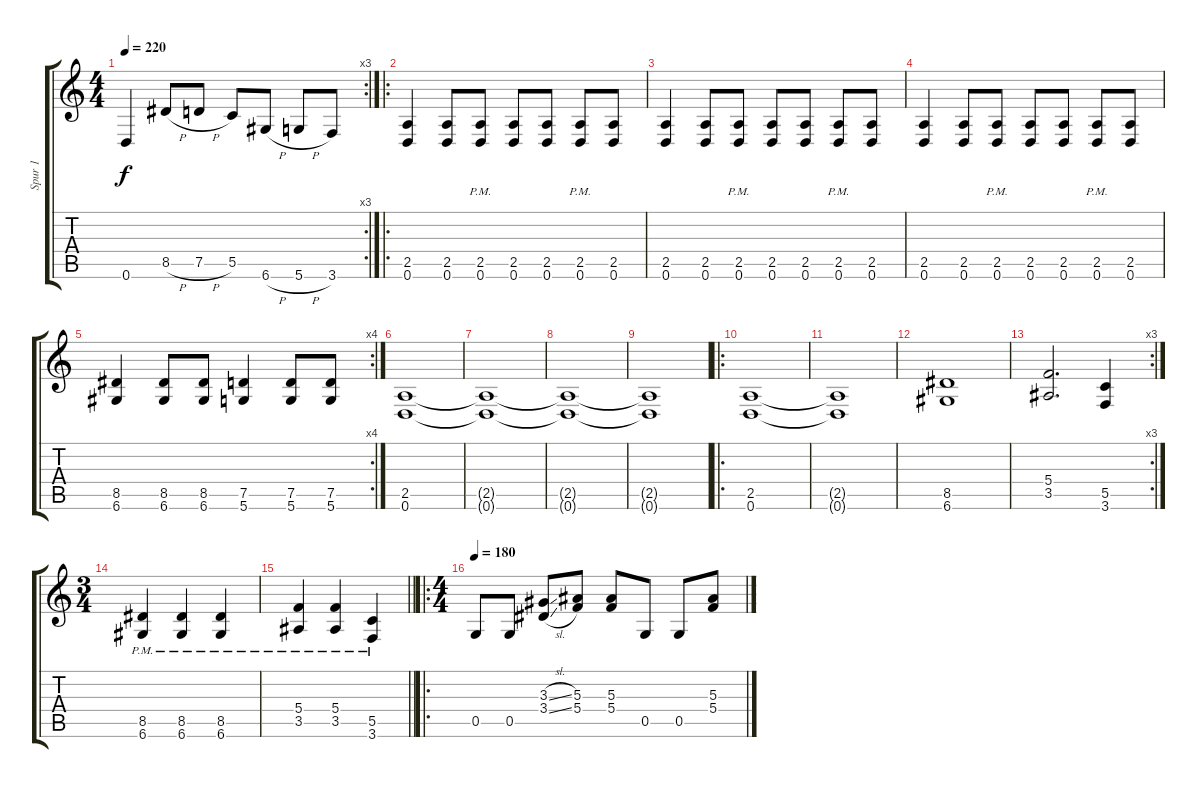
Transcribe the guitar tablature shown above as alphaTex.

\track ("Spur 1" "Spur 1") {instrument distortionguitar}
\staff {score tabs}
\tuning (D4 A3 F3 C3 G2 D2) {hide}
\rc 3
\ts (4 4)
\tempo 220
\clef g2
\ks c
0.6.4{dy f} 8.5{h}.8 7.5{h}.8 5.5.8 6.6{h}.8 5.6{h}.8 3.6.8 |
\ro
(2.5 0.6).4 (2.5 0.6).8 (2.5{pm} 0.6{pm}).8 (2.5 0.6).8 (2.5 0.6).8 (2.5{pm} 0.6{pm}).8 (2.5 0.6).8 |
(2.5 0.6).4 (2.5 0.6).8 (2.5{pm} 0.6{pm}).8 (2.5 0.6).8 (2.5 0.6).8 (2.5{pm} 0.6{pm}).8 (2.5 0.6).8 |
(2.5 0.6).4 (2.5 0.6).8 (2.5{pm} 0.6{pm}).8 (2.5 0.6).8 (2.5 0.6).8 (2.5{pm} 0.6{pm}).8 (2.5 0.6).8 |
\rc 4
(8.5 6.6).4 (8.5 6.6).8 (8.5 6.6).8 (7.5 5.6).4 (7.5 5.6).8 (7.5 5.6).8 |
(2.5 0.6).1 |
(2.5{t} 0.6{t}).1 |
(2.5{t} 0.6{t}).1 |
(2.5{t} 0.6{t}).1 |
\ro
(2.5 0.6).1 |
(2.5{t} 0.6{t}).1 |
(8.5 6.6).1 |
\rc 3
(5.4 3.5).2{d} (5.5 3.6).4 |
\ts (3 4)
(8.5{pm} 6.6{pm}).4 (8.5{pm} 6.6{pm}).4 (8.5{pm} 6.6{pm}).4 |
\barLineRight lightlight
(5.4{pm} 3.5{pm}).4 (5.4{pm} 3.5{pm}).4 (5.5{pm} 3.6{pm}).4 |
\ro
\ts (4 4)
\tempo 180
0.5.8 0.5.8 (3.3{sl} 3.4{sl}).8 (5.3 5.4).8 (5.3 5.4).8 0.5.8 0.5.8 (5.3 5.4).8
